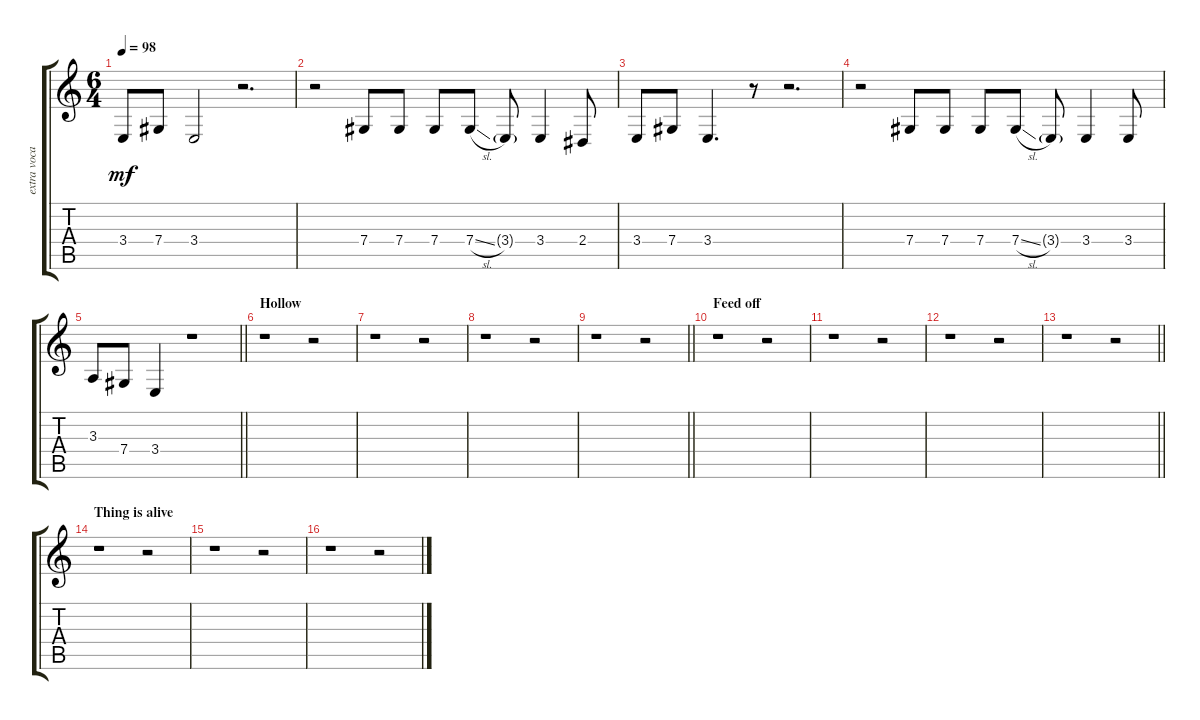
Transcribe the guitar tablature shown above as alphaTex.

\track ("extra vocals" "extra voca") {instrument oboe}
\staff {score tabs}
\tuning (Eb4 Bb3 Gb3 Db3 Ab2 Db2) {hide}
\ts (6 4)
\tempo 98
\clef g2
\ks c
3.4.8{dy mf} 7.4.8 3.4.2 r.2{d} |
r.2 7.4.8 7.4.8 7.4.8 7.4{sl}.8 3.4{g}.8 3.4.4 2.4.8 |
3.4.8 7.4.8 3.4.4{d} r.8 r.2{d} |
r.2 7.4.8 7.4.8 7.4.8 7.4{sl}.8 3.4{g}.8 3.4.4 3.4.8 |
\barLineRight lightlight
3.3.8 7.4.8 3.4.4 r.1 |
\section ("" "Hollow")
r.1 r.2 |
r.1 r.2 |
r.1 r.2 |
\barLineRight lightlight
r.1 r.2 |
\section ("" "Feed off")
r.1 r.2 |
r.1 r.2 |
r.1 r.2 |
\barLineRight lightlight
r.1 r.2 |
\section ("" "Thing is alive")
r.1 r.2 |
r.1 r.2 |
r.1 r.2
